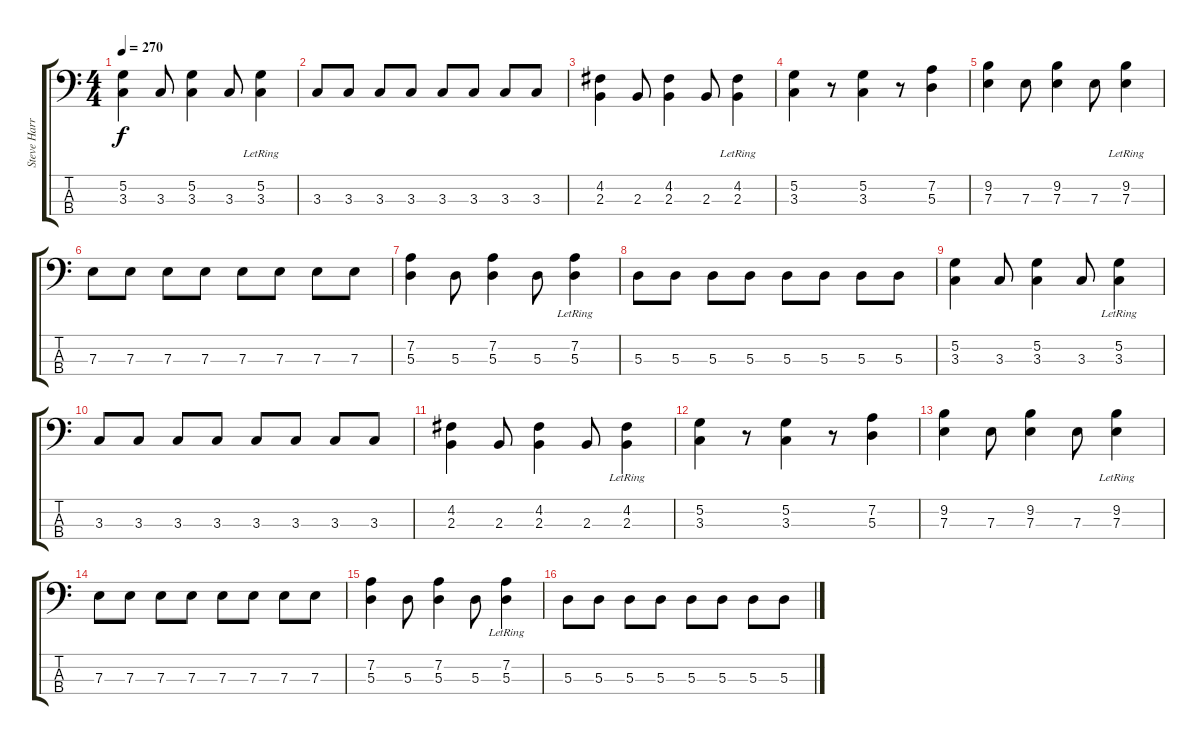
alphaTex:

\track ("Steve Harris" "Steve Harr") {instrument electricbassfinger}
\staff {score tabs}
\tuning (G2 D2 A1 E1) {hide}
\ts (4 4)
\tempo 270
\clef f4
\ks c
(5.2 3.3).4{dy f} 3.3.8 (5.2 3.3).4 3.3.8 (5.2{lr} 3.3).4 |
3.3.8 3.3.8 3.3.8 3.3.8 3.3.8 3.3.8 3.3.8 3.3.8 |
(4.2 2.3).4 2.3.8 (4.2 2.3).4 2.3.8 (4.2{lr} 2.3).4 |
(5.2 3.3).4 r.8 (5.2 3.3).4 r.8 (7.2 5.3).4 |
(9.2 7.3).4 7.3.8 (9.2 7.3).4 7.3.8 (9.2{lr} 7.3).4 |
7.3.8 7.3.8 7.3.8 7.3.8 7.3.8 7.3.8 7.3.8 7.3.8 |
(7.2 5.3).4 5.3.8 (7.2 5.3).4 5.3.8 (7.2{lr} 5.3).4 |
5.3.8 5.3.8 5.3.8 5.3.8 5.3.8 5.3.8 5.3.8 5.3.8 |
(5.2 3.3).4 3.3.8 (5.2 3.3).4 3.3.8 (5.2{lr} 3.3).4 |
3.3.8 3.3.8 3.3.8 3.3.8 3.3.8 3.3.8 3.3.8 3.3.8 |
(4.2 2.3).4 2.3.8 (4.2 2.3).4 2.3.8 (4.2{lr} 2.3).4 |
(5.2 3.3).4 r.8 (5.2 3.3).4 r.8 (7.2 5.3).4 |
(9.2 7.3).4 7.3.8 (9.2 7.3).4 7.3.8 (9.2{lr} 7.3).4 |
7.3.8 7.3.8 7.3.8 7.3.8 7.3.8 7.3.8 7.3.8 7.3.8 |
(7.2 5.3).4 5.3.8 (7.2 5.3).4 5.3.8 (7.2{lr} 5.3).4 |
5.3.8 5.3.8 5.3.8 5.3.8 5.3.8 5.3.8 5.3.8 5.3.8
